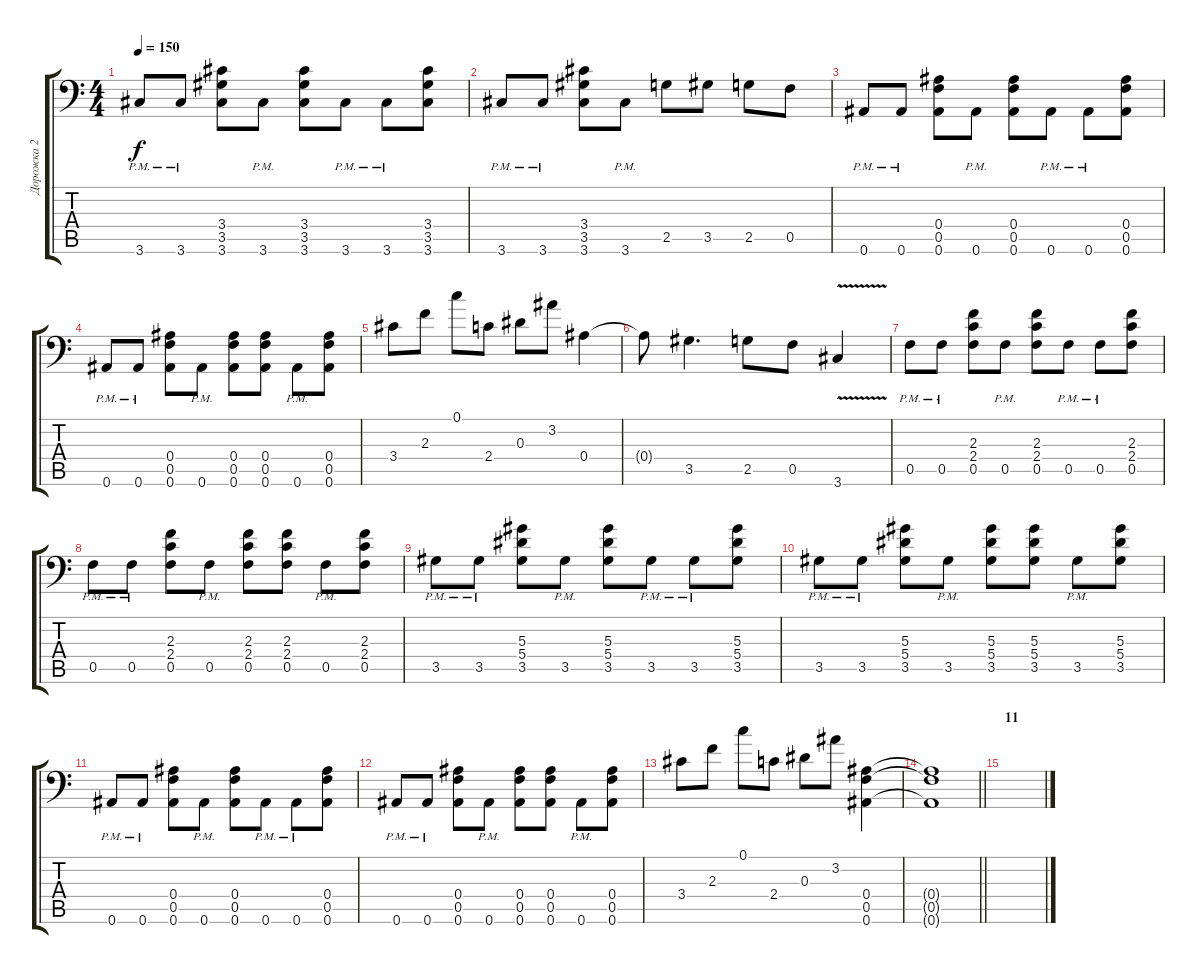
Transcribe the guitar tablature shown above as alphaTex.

\track ("Дорожка 2" "Дорожка 2") {instrument distortionguitar}
\staff {score tabs}
\tuning (C4 G3 Eb3 Bb2 F2 Bb1) {hide}
\ts (4 4)
\tempo 150
\clef f4
\ks c
3.6{pm}.8{dy f} 3.6{pm}.8 (3.4 3.5 3.6).8 3.6{pm}.8 (3.4 3.5 3.6).8 3.6{pm}.8 3.6{pm}.8 (3.4 3.5 3.6).8 |
3.6{pm}.8 3.6{pm}.8 (3.4 3.5 3.6).8 3.6{pm}.8 2.5.8 3.5.8 2.5.8 0.5.8 |
0.6{pm}.8 0.6{pm}.8 (0.4 0.5 0.6).8 0.6{pm}.8 (0.4 0.5 0.6).8 0.6{pm}.8 0.6{pm}.8 (0.4 0.5 0.6).8 |
0.6{pm}.8 0.6{pm}.8 (0.4 0.5 0.6).8 0.6{pm}.8 (0.4 0.5 0.6).8 (0.4 0.5 0.6).8 0.6{pm}.8 (0.4 0.5 0.6).8 |
3.4.8 2.3.8 0.1.8 2.4.8 0.3.8 3.2.8 0.4.4 |
0.4{t}.8 3.5.4{d} 2.5.8 0.5.8 3.6{v}.4 |
0.5{pm}.8 0.5{pm}.8 (2.3 2.4 0.5).8 0.5{pm}.8 (2.3 2.4 0.5).8 0.5{pm}.8 0.5{pm}.8 (2.3 2.4 0.5).8 |
0.5{pm}.8 0.5{pm}.8 (2.3 2.4 0.5).8 0.5{pm}.8 (2.3 2.4 0.5).8 (2.3 2.4 0.5).8 0.5{pm}.8 (2.3 2.4 0.5).8 |
3.5{pm}.8 3.5{pm}.8 (5.3 5.4 3.5).8 3.5{pm}.8 (5.3 5.4 3.5).8 3.5{pm}.8 3.5{pm}.8 (5.3 5.4 3.5).8 |
3.5{pm}.8 3.5{pm}.8 (5.3 5.4 3.5).8 3.5{pm}.8 (5.3 5.4 3.5).8 (5.3 5.4 3.5).8 3.5{pm}.8 (5.3 5.4 3.5).8 |
0.6{pm}.8 0.6{pm}.8 (0.4 0.5 0.6).8 0.6{pm}.8 (0.4 0.5 0.6).8 0.6{pm}.8 0.6{pm}.8 (0.4 0.5 0.6).8 |
0.6{pm}.8 0.6{pm}.8 (0.4 0.5 0.6).8 0.6{pm}.8 (0.4 0.5 0.6).8 (0.4 0.5 0.6).8 0.6{pm}.8 (0.4 0.5 0.6).8 |
3.4.8 2.3.8 0.1.8 2.4.8 0.3.8 3.2.8 (0.4 0.5 0.6).4 |
\barLineRight lightlight
(0.4{t} 0.5{t} 0.6{t}).1 |
\section ("" "11")
